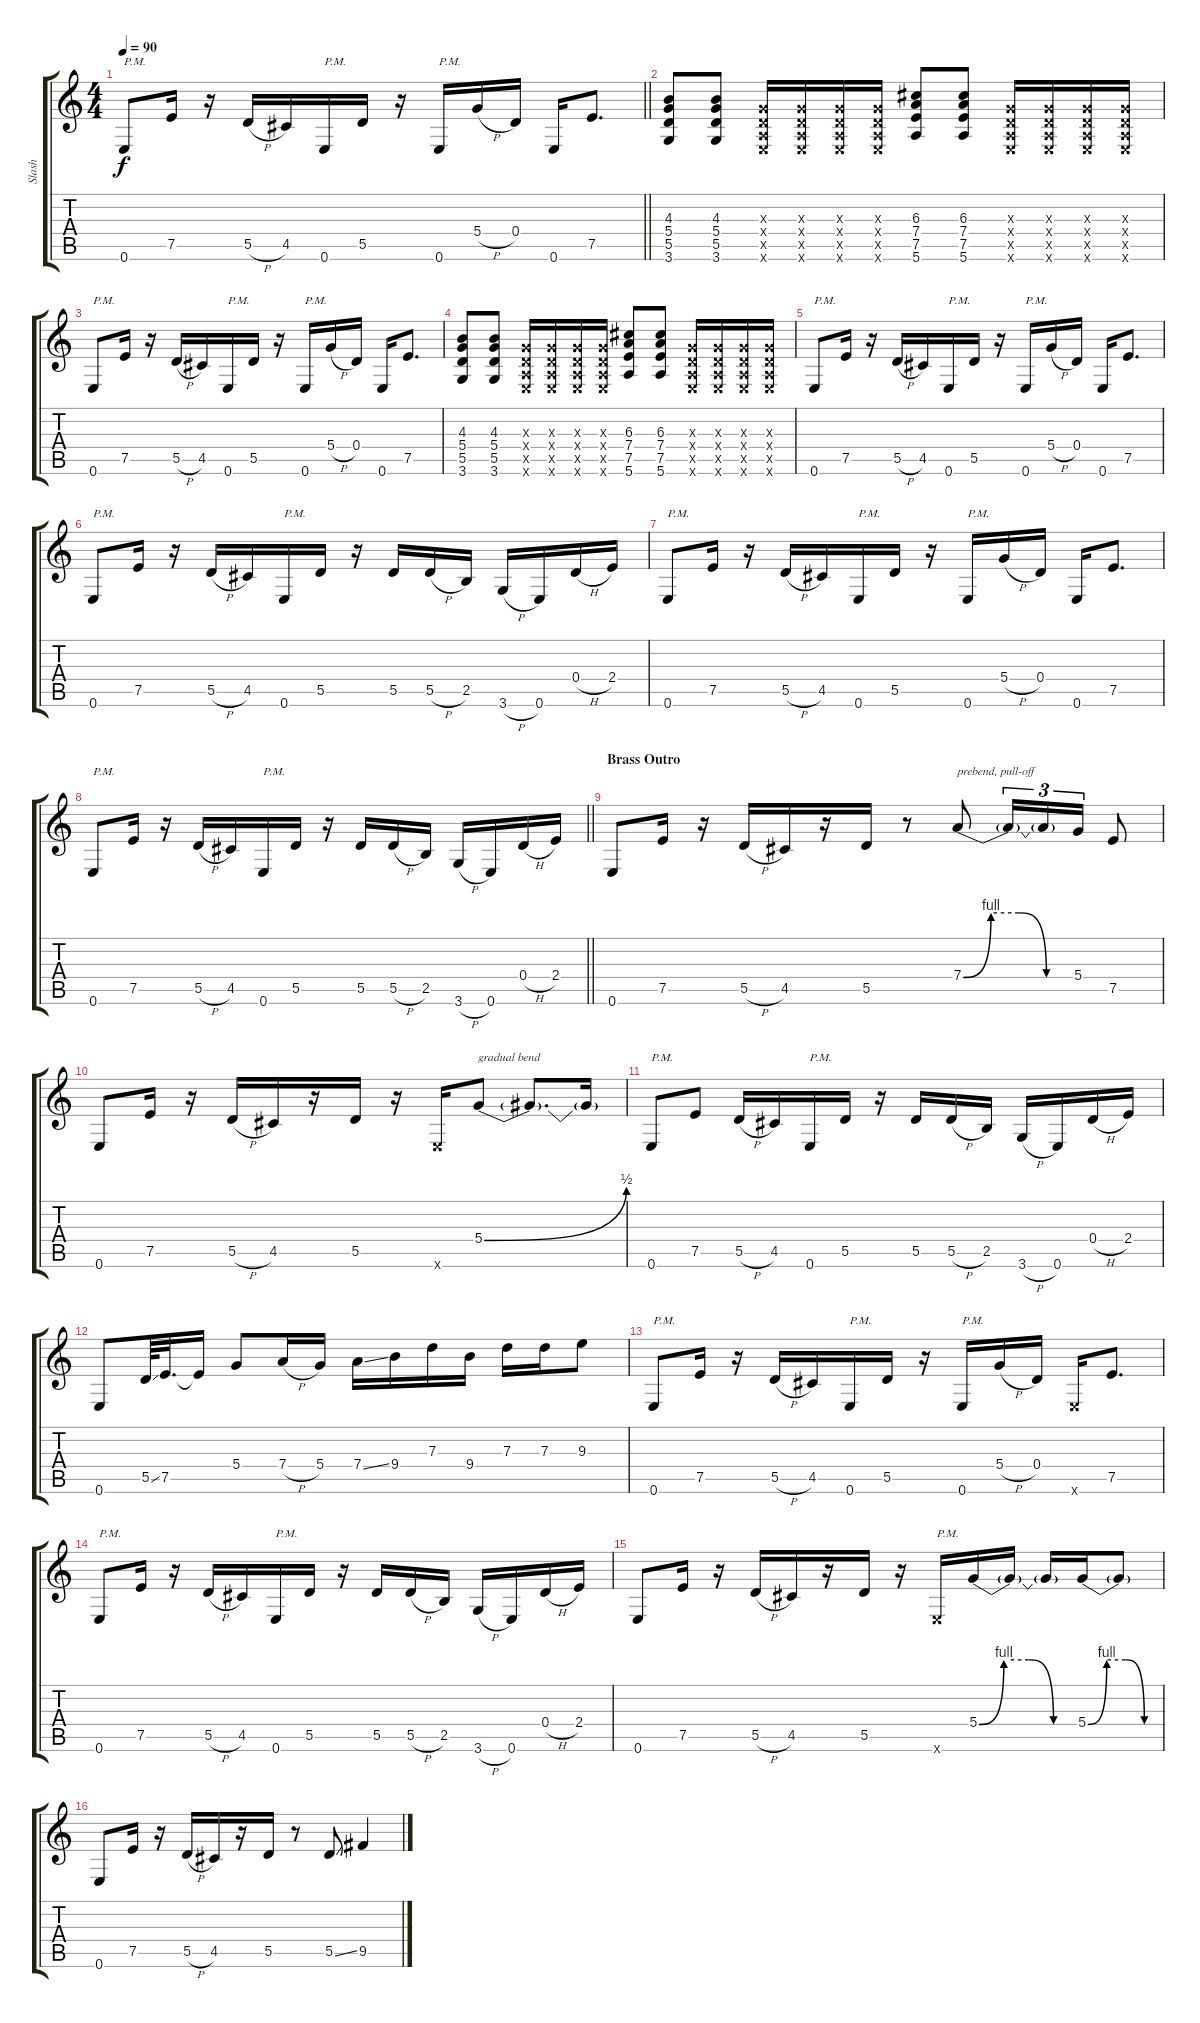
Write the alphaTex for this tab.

\track ("Slash" "Slash") {instrument overdrivenguitar}
\staff {score tabs}
\tuning (E4 B3 G3 D3 A2 E2) {hide}
\ts (4 4)
\tempo 90
\clef g2
\barLineRight lightlight
\ks c
0.6.8{txt "P.M." dy f} 7.5.16 r.16 5.5{h}.16 4.5.16 0.6.16{txt "P.M."} 5.5.16 r.16 0.6.16{txt "P.M."} 5.4{h}.16 0.4.16 0.6.16 7.5.8{d} |
(4.3 5.4 5.5 3.6).8 (4.3 5.4 5.5 3.6).8 (0.3{x} 0.4{x} 0.5{x} 0.6{x}).16 (0.3{x} 0.4{x} 0.5{x} 0.6{x}).16 (0.3{x} 0.4{x} 0.5{x} 0.6{x}).16 (0.3{x} 0.4{x} 0.5{x} 0.6{x}).16 (6.3 7.4 7.5 5.6).8 (6.3 7.4 7.5 5.6).8 (0.3{x} 0.4{x} 0.5{x} 0.6{x}).16 (0.3{x} 0.4{x} 0.5{x} 0.6{x}).16 (0.3{x} 0.4{x} 0.5{x} 0.6{x}).16 (0.3{x} 0.4{x} 0.5{x} 0.6{x}).16 |
0.6.8{txt "P.M."} 7.5.16 r.16 5.5{h}.16 4.5.16 0.6.16{txt "P.M."} 5.5.16 r.16 0.6.16{txt "P.M."} 5.4{h}.16 0.4.16 0.6.16 7.5.8{d} |
(4.3 5.4 5.5 3.6).8 (4.3 5.4 5.5 3.6).8 (0.3{x} 0.4{x} 0.5{x} 0.6{x}).16 (0.3{x} 0.4{x} 0.5{x} 0.6{x}).16 (0.3{x} 0.4{x} 0.5{x} 0.6{x}).16 (0.3{x} 0.4{x} 0.5{x} 0.6{x}).16 (6.3 7.4 7.5 5.6).8 (6.3 7.4 7.5 5.6).8 (0.3{x} 0.4{x} 0.5{x} 0.6{x}).16 (0.3{x} 0.4{x} 0.5{x} 0.6{x}).16 (0.3{x} 0.4{x} 0.5{x} 0.6{x}).16 (0.3{x} 0.4{x} 0.5{x} 0.6{x}).16 |
0.6.8{txt "P.M."} 7.5.16 r.16 5.5{h}.16 4.5.16 0.6.16{txt "P.M."} 5.5.16 r.16 0.6.16{txt "P.M."} 5.4{h}.16 0.4.16 0.6.16 7.5.8{d} |
0.6.8{txt "P.M."} 7.5.16 r.16 5.5{h}.16 4.5.16 0.6.16{txt "P.M."} 5.5.16 r.16 5.5.16 5.5{h}.16 2.5.16 3.6{h}.16 0.6.16 0.4{h}.16 2.4.16 |
0.6.8{txt "P.M."} 7.5.16 r.16 5.5{h}.16 4.5.16 0.6.16{txt "P.M."} 5.5.16 r.16 0.6.16{txt "P.M."} 5.4{h}.16 0.4.16 0.6.16 7.5.8{d} |
\barLineRight lightlight
0.6.8{txt "P.M."} 7.5.16 r.16 5.5{h}.16 4.5.16 0.6.16{txt "P.M."} 5.5.16 r.16 5.5.16 5.5{h}.16 2.5.16 3.6{h}.16 0.6.16 0.4{h}.16 2.4.16 |
\section ("" "Brass Outro")
0.6.8 7.5.16 r.16 5.5{h}.16 4.5.16 r.16 5.5.16 r.8 7.4{be (custom 0 0 15 4 30 4 45 0 60 0)}.8{txt "prebend, pull-off"} 7.4{t}.16{tu (3 2)} 7.4{t}.16{tu (3 2)} 5.4.16{tu (3 2)} 7.5.8 |
0.6.8 7.5.16 r.16 5.5{h}.16 4.5.16 r.16 5.5.16 r.16 0.6{x}.16 5.4{be (bend 0 0 60 2)}.8{txt "gradual bend"} 5.4{t}.8{d} 5.4{t}.16 |
0.6.8{txt "P.M."} 7.5.8 5.5{h}.16 4.5.16 0.6.16{txt "P.M."} 5.5.16 r.16 5.5.16 5.5{h}.16 2.5.16 3.6{h}.16 0.6.16 0.4{h}.16 2.4.16 |
0.6.8 5.5{ss}.64 7.5.32{d} 7.5{t}.16 5.4.8 7.4{h}.16 5.4.16 7.4{ss}.16 9.4.16 7.3.16 9.4.16 7.3.16 7.3.16 9.3.8 |
0.6.8{txt "P.M."} 7.5.16 r.16 5.5{h}.16 4.5.16 0.6.16{txt "P.M."} 5.5.16 r.16 0.6.16{txt "P.M."} 5.4{h}.16 0.4.16 0.6{x}.16 7.5.8{d} |
0.6.8{txt "P.M."} 7.5.16 r.16 5.5{h}.16 4.5.16 0.6.16{txt "P.M."} 5.5.16 r.16 5.5.16 5.5{h}.16 2.5.16 3.6{h}.16 0.6.16 0.4{h}.16 2.4.16 |
0.6.8 7.5.16 r.16 5.5{h}.16 4.5.16 r.16 5.5.16 r.16 0.6{x}.16{txt "P.M."} 5.4{be (custom 0 0 15 4 30 4 45 0 60 0)}.16 5.4{t}.16 5.4{t}.16 5.4{be (custom 0 0 15 4 30 4 45 0 60 0)}.16 5.4{t}.8 |
0.6.8 7.5.16 r.16 5.5{h}.16 4.5.16 r.16 5.5.16 r.8 5.5{ss}.8 9.5.4
